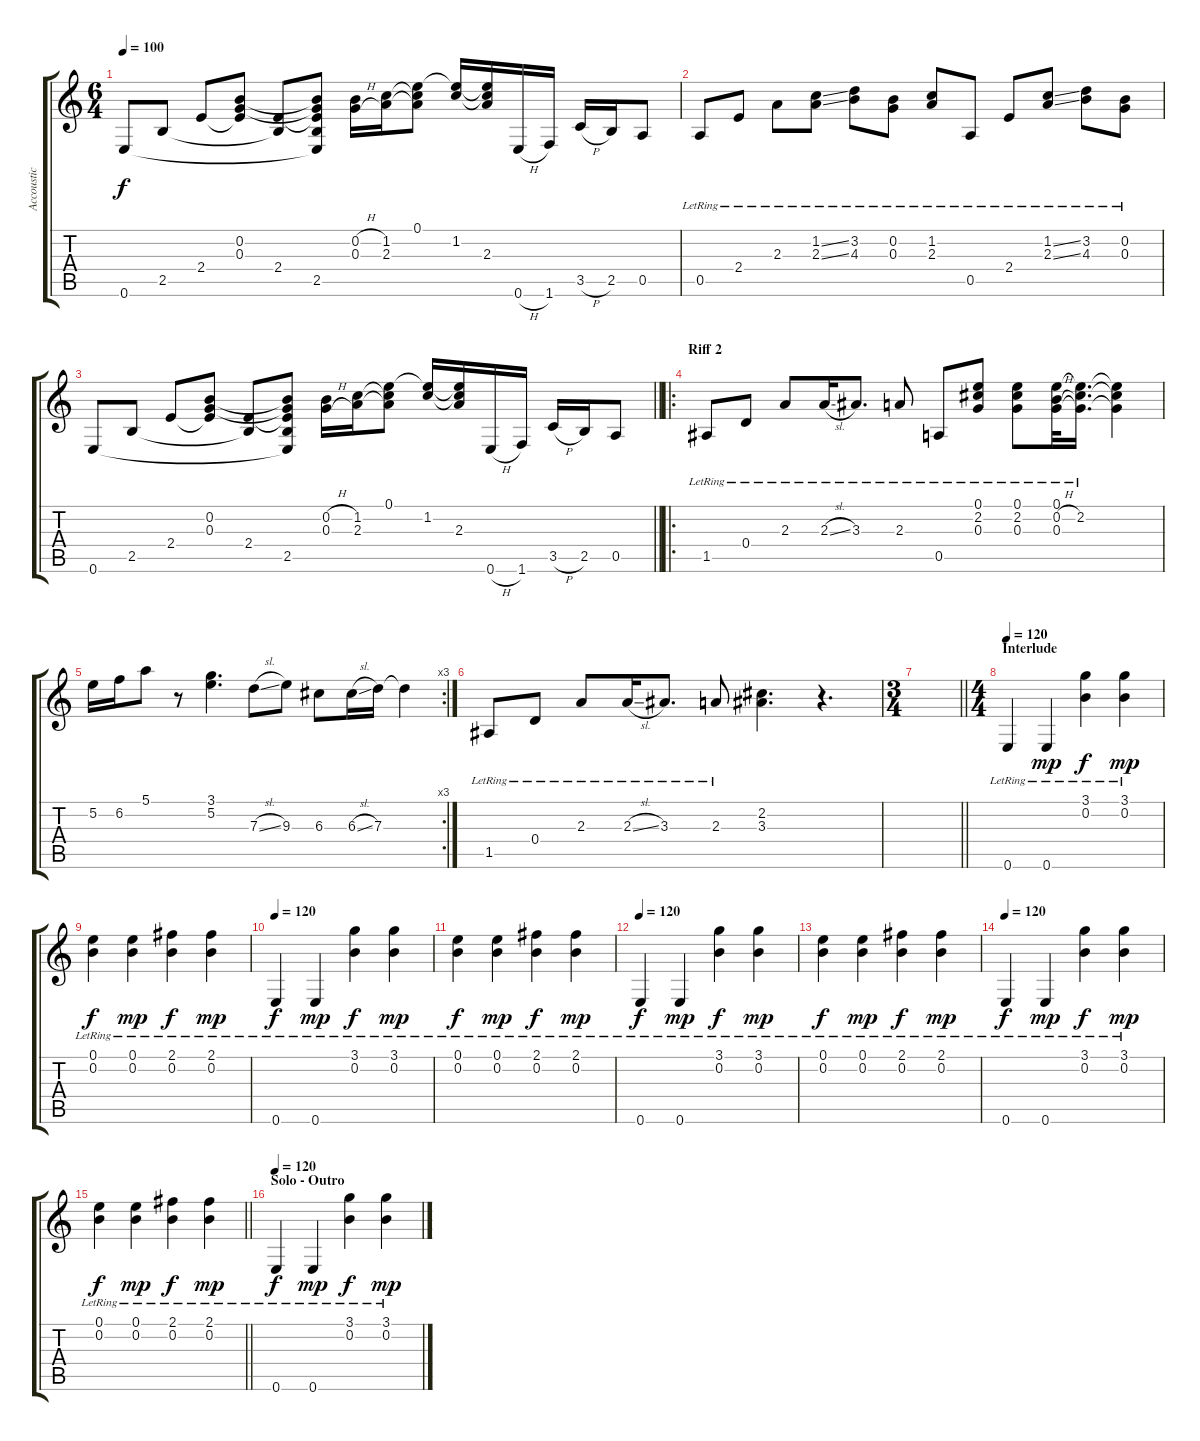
\track ("Accoustic guitar" "Accoustic ") {instrument acousticguitarsteel}
\staff {score tabs}
\tuning (E4 B3 G3 D3 A2 E2) {hide}
\ts (6 4)
\tempo 100
\clef g2
\ks c
0.6.8{dy f} 2.5.8 2.4.8 (0.2 0.3 2.4{t}).8 (2.4 2.5{t}).8 (0.2{t} 0.3{t} 2.4{t} 2.5 0.6{t}).8 (0.2{h} 0.3{h}).16 (1.2 2.3).16 (0.1 1.2{t} 2.3{t}).8 (0.1{t} 1.2).16 (0.1{t} 1.2{t} 2.3).16 0.6{h}.16 1.6.16 3.5{h}.16 2.5.16 0.5.8 |
0.5{lr}.8 2.4{lr}.8 2.3{lr}.8 (1.2{ss lr} 2.3{ss lr}).8 (3.2{lr} 4.3{lr}).8 (0.2{lr} 0.3{lr}).8 (1.2{lr} 2.3{lr}).8 0.5{lr}.8 2.4{lr}.8 (1.2{ss lr} 2.3{ss lr}).8 (3.2{lr} 4.3{lr}).8 (0.2{lr} 0.3{lr}).8 |
\barLineRight lightlight
0.6.8 2.5.8 2.4.8 (0.2 0.3 2.4{t}).8 (2.4 2.5{t}).8 (0.2{t} 0.3{t} 2.4{t} 2.5 0.6{t}).8 (0.2{h} 0.3{h}).16 (1.2 2.3).16 (0.1 1.2{t} 2.3{t}).8 (0.1{t} 1.2).16 (0.1{t} 1.2{t} 2.3).16 0.6{h}.16 1.6.16 3.5{h}.16 2.5.16 0.5.8 |
\ro
\section ("" "Riff 2")
1.5{lr}.8 0.4{lr}.8 2.3{lr}.8 2.3{sl lr}.16 3.3{lr}.8{d} 2.3{lr}.8 0.5{lr}.8 (0.1{lr} 2.2{lr} 0.3{lr}).8 (0.1{lr} 2.2{lr} 0.3{lr}).8 (0.1{lr} 0.2{h lr} 0.3{lr}).32 (0.1{t} 2.2{lr} 0.3{t}).16{d} (0.1{t} 2.2{t} 0.3{t}).4 |
\rc 3
5.2.16 6.2.16 5.1.8 r.8 (3.1 5.2).4{d} 7.3{sl}.8 9.3.8 6.3.8 6.3{sl}.16 7.3.16 7.3{t}.4 |
1.5{lr}.8 0.4{lr}.8 2.3{lr}.8 2.3{sl lr}.16 3.3{lr}.8{d} 2.3{lr}.8 (2.2 3.3).4{d} r.4{d} |
\ts (3 4)
\barLineRight lightlight
|
\ts (4 4)
\section ("" "Interlude")
\tempo 120
0.6{lr}.4 0.6{lr}.4{dy mp} (3.1{lr} 0.2{lr}).4{dy f} (3.1{lr} 0.2{lr}).4{dy mp} |
(0.1{lr} 0.2{lr}).4{dy f} (0.1{lr} 0.2{lr}).4{dy mp} (2.1{lr} 0.2{lr}).4{dy f} (2.1{lr} 0.2{lr}).4{dy mp} |
\tempo 120
0.6{lr}.4{dy f} 0.6{lr}.4{dy mp} (3.1{lr} 0.2{lr}).4{dy f} (3.1{lr} 0.2{lr}).4{dy mp} |
(0.1{lr} 0.2{lr}).4{dy f} (0.1{lr} 0.2{lr}).4{dy mp} (2.1{lr} 0.2{lr}).4{dy f} (2.1{lr} 0.2{lr}).4{dy mp} |
\tempo 120
0.6{lr}.4{dy f} 0.6{lr}.4{dy mp} (3.1{lr} 0.2{lr}).4{dy f} (3.1{lr} 0.2{lr}).4{dy mp} |
(0.1{lr} 0.2{lr}).4{dy f} (0.1{lr} 0.2{lr}).4{dy mp} (2.1{lr} 0.2{lr}).4{dy f} (2.1{lr} 0.2{lr}).4{dy mp} |
\tempo 120
0.6{lr}.4{dy f} 0.6{lr}.4{dy mp} (3.1{lr} 0.2{lr}).4{dy f} (3.1{lr} 0.2{lr}).4{dy mp} |
\barLineRight lightlight
(0.1{lr} 0.2{lr}).4{dy f} (0.1{lr} 0.2{lr}).4{dy mp} (2.1{lr} 0.2{lr}).4{dy f} (2.1{lr} 0.2{lr}).4{dy mp} |
\section ("" "Solo - Outro")
\tempo 120
0.6{lr}.4{dy f} 0.6{lr}.4{dy mp} (3.1{lr} 0.2{lr}).4{dy f} (3.1{lr} 0.2{lr}).4{dy mp}
